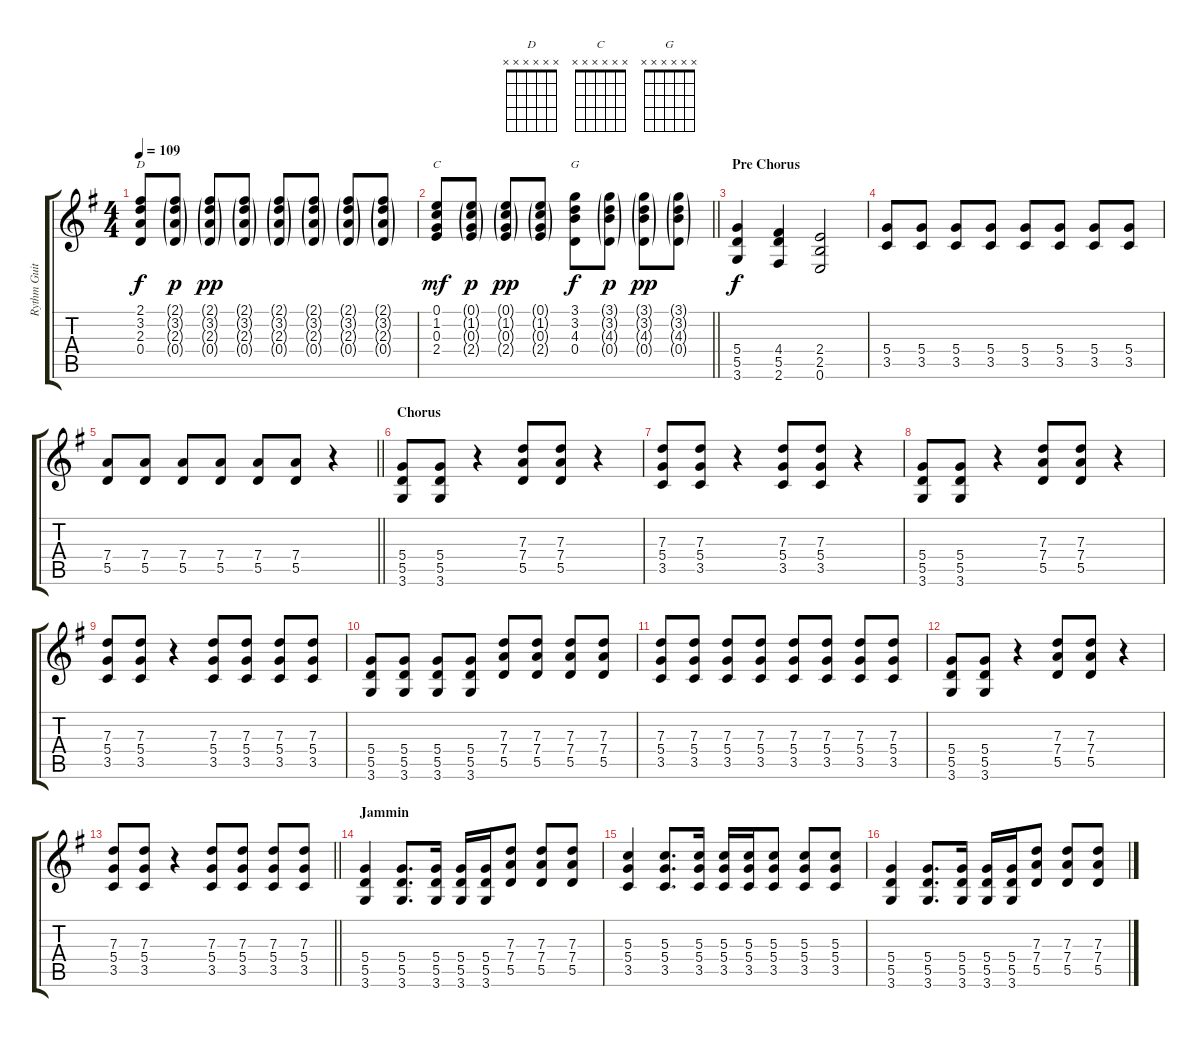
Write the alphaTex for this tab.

\track ("Rythm Guitar" "Rythm Guit") {instrument electricguitarjazz}
\staff {score tabs}
\tuning (E4 B3 G3 D3 A2 E2) {hide}
\chord ("D" x x x x x x)
\chord ("C" x x x x x x)
\chord ("G" x x x x x x)
\ts (4 4)
\tempo 109
\clef g2
\ks g
(2.1 3.2 2.3 0.4).8{ch "D" dy f} (2.1{g} 3.2{g} 2.3{g} 0.4{g}).8{dy p} (2.1{g} 3.2{g} 2.3{g} 0.4{g}).8{dy pp} (2.1{g} 3.2{g} 2.3{g} 0.4{g}).8 (2.1{g} 3.2{g} 2.3{g} 0.4{g}).8 (2.1{g} 3.2{g} 2.3{g} 0.4{g}).8 (2.1{g} 3.2{g} 2.3{g} 0.4{g}).8 (2.1{g} 3.2{g} 2.3{g} 0.4{g}).8 |
\barLineRight lightlight
(0.1 1.2 0.3 2.4).8{ch "C" dy mf} (0.1{g} 1.2{g} 0.3{g} 2.4{g}).8{dy p} (0.1{g} 1.2{g} 0.3{g} 2.4{g}).8{dy pp} (0.1{g} 1.2{g} 0.3{g} 2.4{g}).8 (3.1 3.2 4.3 0.4).8{ch "G" dy f} (3.1{g} 3.2{g} 4.3{g} 0.4{g}).8{dy p} (3.1{g} 3.2{g} 4.3{g} 0.4{g}).8{dy pp} (3.1{g} 3.2{g} 4.3{g} 0.4{g}).8 |
\section ("" "Pre Chorus")
(5.4 5.5 3.6).4{dy f balance 15 instrument distortionguitar} (4.4 5.5 2.6).4 (2.4 2.5 0.6).2 |
(5.4 3.5).8 (5.4 3.5).8 (5.4 3.5).8 (5.4 3.5).8 (5.4 3.5).8 (5.4 3.5).8 (5.4 3.5).8 (5.4 3.5).8 |
\barLineRight lightlight
(7.4 5.5).8 (7.4 5.5).8 (7.4 5.5).8 (7.4 5.5).8 (7.4 5.5).8 (7.4 5.5).8 r.4 |
\section ("" "Chorus")
(5.4 5.5 3.6).8 (5.4 5.5 3.6).8 r.4 (7.3 7.4 5.5).8 (7.3 7.4 5.5).8 r.4 |
(7.3 5.4 3.5).8 (7.3 5.4 3.5).8 r.4 (7.3 5.4 3.5).8 (7.3 5.4 3.5).8 r.4 |
(5.4 5.5 3.6).8 (5.4 5.5 3.6).8 r.4 (7.3 7.4 5.5).8 (7.3 7.4 5.5).8 r.4 |
(7.3 5.4 3.5).8 (7.3 5.4 3.5).8 r.4 (7.3 5.4 3.5).8 (7.3 5.4 3.5).8 (7.3 5.4 3.5).8 (7.3 5.4 3.5).8 |
(5.4 5.5 3.6).8 (5.4 5.5 3.6).8 (5.4 5.5 3.6).8 (5.4 5.5 3.6).8 (7.3 7.4 5.5).8 (7.3 7.4 5.5).8 (7.3 7.4 5.5).8 (7.3 7.4 5.5).8 |
(7.3 5.4 3.5).8 (7.3 5.4 3.5).8 (7.3 5.4 3.5).8 (7.3 5.4 3.5).8 (7.3 5.4 3.5).8 (7.3 5.4 3.5).8 (7.3 5.4 3.5).8 (7.3 5.4 3.5).8 |
(5.4 5.5 3.6).8 (5.4 5.5 3.6).8 r.4 (7.3 7.4 5.5).8 (7.3 7.4 5.5).8 r.4 |
\barLineRight lightlight
(7.3 5.4 3.5).8 (7.3 5.4 3.5).8 r.4 (7.3 5.4 3.5).8 (7.3 5.4 3.5).8 (7.3 5.4 3.5).8 (7.3 5.4 3.5).8 |
\section ("" "Jammin")
(5.4 5.5 3.6).4 (5.4 5.5 3.6).8{d} (5.4 5.5 3.6).16 (5.4 5.5 3.6).16 (5.4 5.5 3.6).16 (7.3 7.4 5.5).8 (7.3 7.4 5.5).8 (7.3 7.4 5.5).8 |
(5.3 5.4 3.5).4 (5.3 5.4 3.5).8{d} (5.3 5.4 3.5).16 (5.3 5.4 3.5).16 (5.3 5.4 3.5).16 (5.3 5.4 3.5).8 (5.3 5.4 3.5).8 (5.3 5.4 3.5).8 |
(5.4 5.5 3.6).4 (5.4 5.5 3.6).8{d} (5.4 5.5 3.6).16 (5.4 5.5 3.6).16 (5.4 5.5 3.6).16 (7.3 7.4 5.5).8 (7.3 7.4 5.5).8 (7.3 7.4 5.5).8
